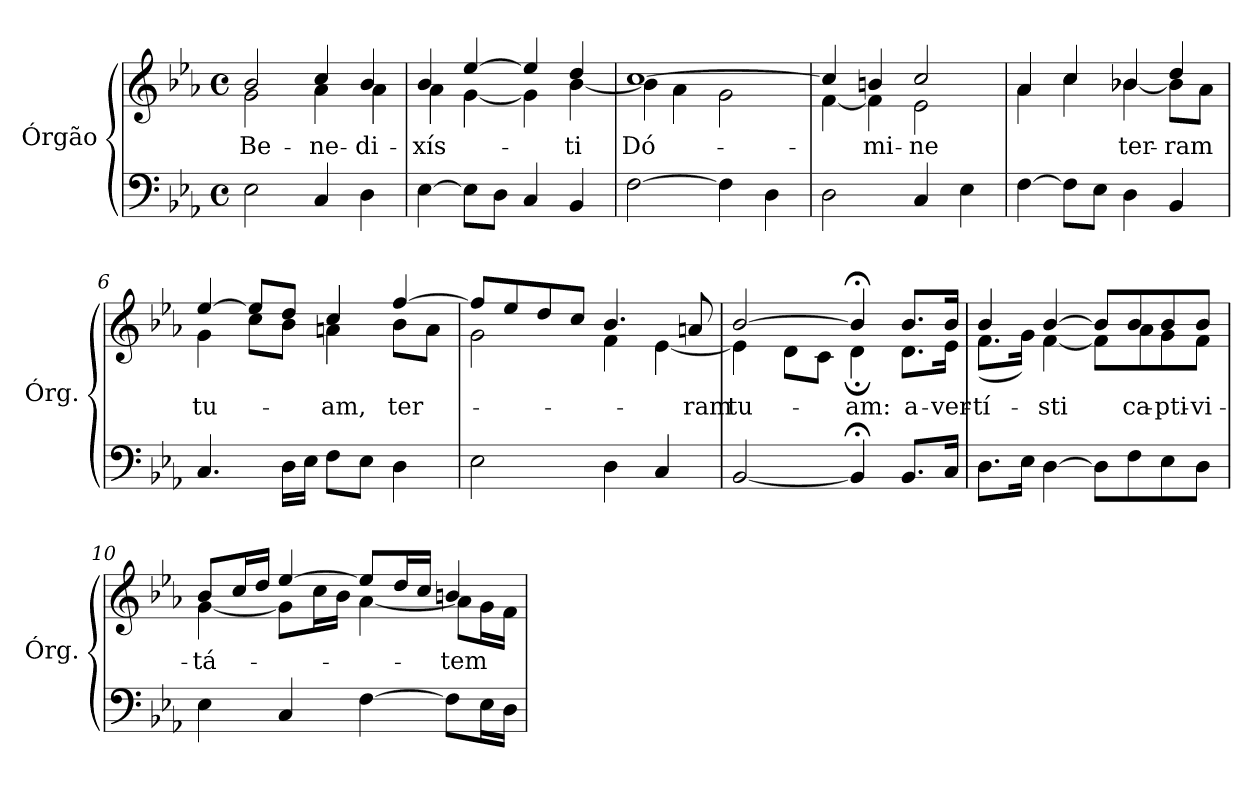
**kern	**kern	**text
*part1	*part1	*part1
*staff2	*staff1	*staff1
*I"Órgão	*	*
*I'Órg.	*	*
!!LO:PB:g=z
*clefF4	*clefG2	*
*k[b-e-a-]	*k[b-e-a-]	*
*E-:	*E-:	*
*M4/4	*M4/4	*
*met(c)	*met(c)	*
*MM69	*MM69	*
=1	=1	=1
!	!	!LO:LY:b:color=#000000
*	*^	*
2E-i\	2b-i/	2gi\	Be-
!	!	!	!LO:LY:b:color=#000000
4Ci/	4cci/	4a-i\	-ne-
!	!	!	!LO:LY:b:color=#000000
4Di\	4b-i/	4a-i\	-di-
=2	=2	=2	=2
!	!	!	!LO:LY:b:color=#000000
[>4E-i\	4b-i/	4a-i\	-xís-
8E-i\L]	[>4ee-i/	[<4gi\	.
8Di\J	.	.	.
4Ci/	4ee-i/]	4gi\]	.
!	!	!	!LO:LY:b:color=#000000
4BB-i/	4ddi/	[<4b-i\	-ti
=3	=3	=3	=3
!	!	!	!LO:LY:b:color=#000000
[>2Fi\	[>1cci	4b-i\]	Dó-
.	.	4a-i\	.
4Fi\]	.	2gi\	.
4Di\	.	.	.
=4	=4	=4	=4
2Di\	4cci/]	[<4fi\	.
!	!	!	!LO:LY:b:color=#000000
.	4bni/	4fi\]	-mi-
!	!	!	!LO:LY:b:color=#000000
4Ci/	2cci/	2e-i\	-ne
4E-i\	.	.	.
=5	=5	=5	=5
[>4Fi\	4a-i/	4a-i\	.
8Fi\L]	4cci/	4cci\	.
8E-i\J	.	.	.
!	!	!	!LO:LY:b:color=#000000
4Di\	4b-Xi/	[<4b-Xi\	ter-
!	!	!	!LO:LY:b:color=#000000
4BB-i/	4ddi/	8b-i\L]	-ram
.	.	8a-i\J	.
!!LO:LB:g=z	!!
=6	=6	=6	=6
!	!	!	!LO:LY:b:color=#000000
4.Ci/	[>4ee-i/	4gi\	tu-
.	8ee-i/L]	8cci\L	.
16Di\LL	8ddi/J	8b-i\J	.
16E-i\JJ	.	.	.
!	!	!	!LO:LY:b:color=#000000
8Fi\L	4cci/	4ani\	-am,
8E-i\J	.	.	.
!	!	!	!LO:LY:b:color=#000000
4Di\	[>4ffi/	8b-i\L	ter-
.	.	8ai\J	.
=7	=7	=7	=7
2E-i\	8ffi/L]	2gi\	.
.	8ee-i/	.	.
.	8ddi/	.	.
.	8cci/J	.	.
4Di\	4.b-i/	4fi\	.
4Ci/	.	[<4e-i\	.
!	!	!	!LO:LY:b:color=#000000
.	8ani/	.	-ram
=8	=8	=8	=8
!	!	!	!LO:LY:b:color=#000000
[<2BB-i/	[>2b-i/	4e-i\]	tu-
.	.	8di\L	.
.	.	8ci\J	.
!	!	!	!LO:LY:b:color=#000000
4BB-;i/]	4b-;i/]	4d;i\	-am:
!	!	!	!LO:LY:b:color=#000000
8.BB-i/L	8.b-i/L	8.di\L	a-
!	!	!	!LO:LY:b:color=#000000
16Ci/Jk	16b-i/Jk	16e-i\Jk	-ver-
=9	=9	=9	=9
!	!	!	!LO:LY:b:color=#000000
8.Di\L	4b-i/	(8.fi\L	-tí-
16E-i\Jk	.	16gi\Jk)	.
!	!	!	!LO:LY:b:color=#000000
[>4Di\	[>4b-i/	[<4fi\	-sti
8Di\L]	8b-i/L]	8fi\L]	.
!	!	!	!LO:LY:b:color=#000000
8Fi\	8b-i/	8a-i\	ca-
!	!	!	!LO:LY:b:color=#000000
8E-i\	8b-i/	8gi\	-pti-
!	!	!	!LO:LY:b:color=#000000
8Di\J	8b-i/J	8fi\J	-vi-
!!LO:LB:g=z	!!
=10	=10	=10	=10
!	!	!	!LO:LY:b:color=#000000
4E-i\	8b-i/L	[<4gi\	-tá-
.	16cci/L	.	.
.	16ddi/JJ	.	.
4Ci/	[>4ee-i/	8gi\L]	.
.	.	16cci\L	.
.	.	16b-i\JJ	.
[>4Fi\	8ee-i/L]	[<4a-i\	.
.	16ddi/L	.	.
.	16cci/JJ	.	.
!	!	!	!LO:LY:b:color=#000000
8Fi\L]	4bni/	8a-i\L]	-tem
16E-i\L	.	16gi\L	.
16Di\JJ	.	16fi\JJ	.
*	*v	*v	*
=	=	=
*-	*-	*-
